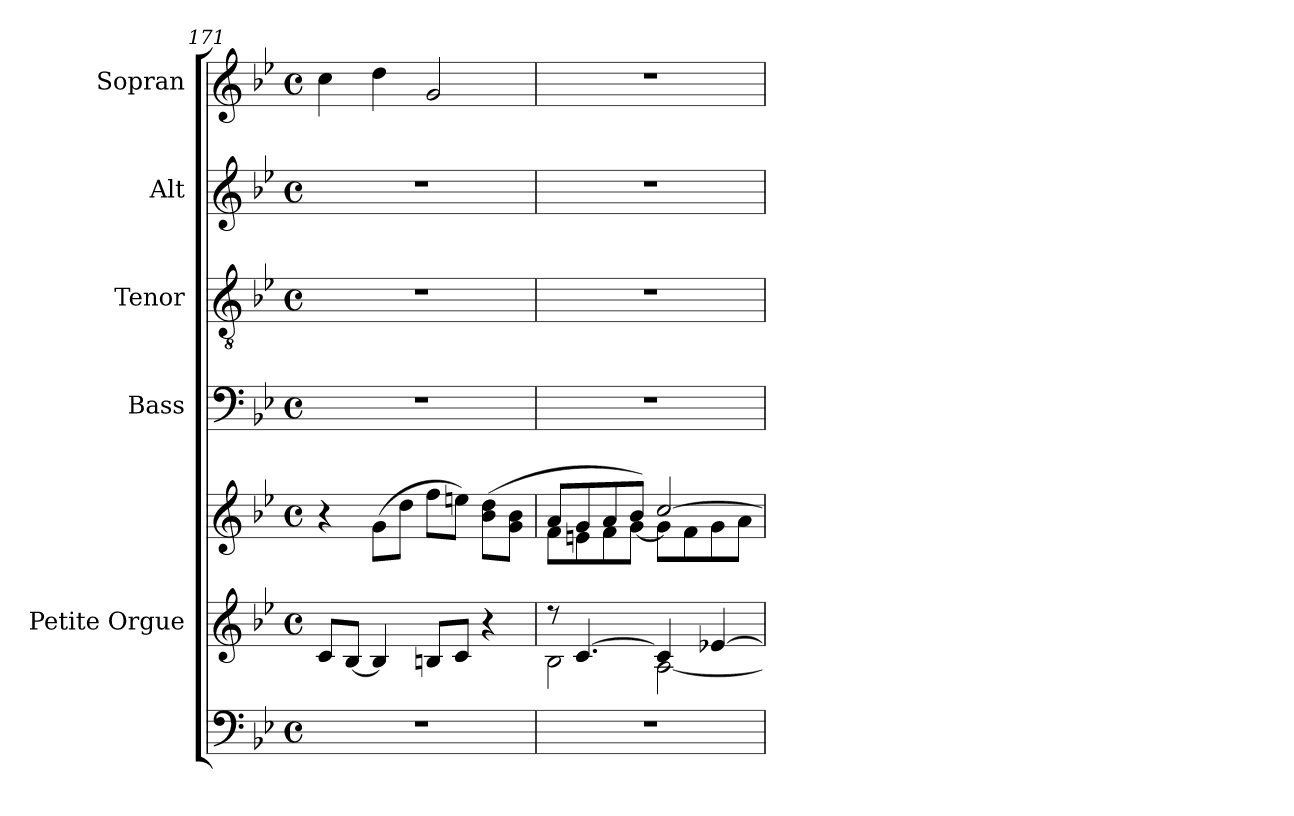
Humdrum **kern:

**kern	**kern	**kern	**kern	**kern	**kern	**kern
*part6	*part5	*part5	*part4	*part3	*part2	*part1
*staff7	*staff6	*staff5	*staff4	*staff3	*staff2	*staff1
*	*I"Petite Orgue	*	*I"Bass	*I"Tenor	*I"Alt	*I"Sopran
*	*I'Org. 1	*	*I'B.	*I'T.	*I'A.	*I'S.
*clefF4	*clefG2	*clefG2	*clefF4	*clefGv2	*clefG2	*clefG2
*k[b-e-]	*k[b-e-]	*k[b-e-]	*k[b-e-]	*k[b-e-]	*k[b-e-]	*k[b-e-]
*B-:	*B-:	*B-:	*B-:	*B-:	*B-:	*B-:
*M4/4	*M4/4	*M4/4	*M4/4	*M4/4	*M4/4	*M4/4
*met(c)	*met(c)	*met(c)	*met(c)	*met(c)	*met(c)	*met(c)
=171	=171	=171	=171	=171	=171	=171
1r	8c/L	4r	1r	1r	1r	4cc\
.	[8B-/J	.	.	.	.	.
.	4B-/]	(>8g\L	.	.	.	4dd\
.	.	8dd\J	.	.	.	.
.	8Bn/L	8ff\L	.	.	.	2g/
.	8c/J	8een\J)	.	.	.	.
.	4r	(>8b-\ 8dd\L	.	.	.	.
.	.	8g\ 8b-\J	.	.	.	.
=172	=172	=172	=172	=172	=172	=172
*	*^	*^	*	*	*	*
1r	8r	2B-\	8a/L	8f\L	1r	1r	1r	1r
.	[>4.c/	.	8g/	8en\	.	.	.	.
.	.	.	8a/	8f\	.	.	.	.
.	.	.	8b-/J)	[<8g\J	.	.	.	.
.	4c/]	[<2A\	[>2cc/	8g\L]	.	.	.	.
.	.	.	.	8f\	.	.	.	.
.	[>4e-X/	.	.	8g\	.	.	.	.
.	.	.	.	8a\J	.	.	.	.
*	*v	*v	*	*	*	*	*	*
*	*	*v	*v	*	*	*	*
=	=	=	=	=	=	=
*-	*-	*-	*-	*-	*-	*-
